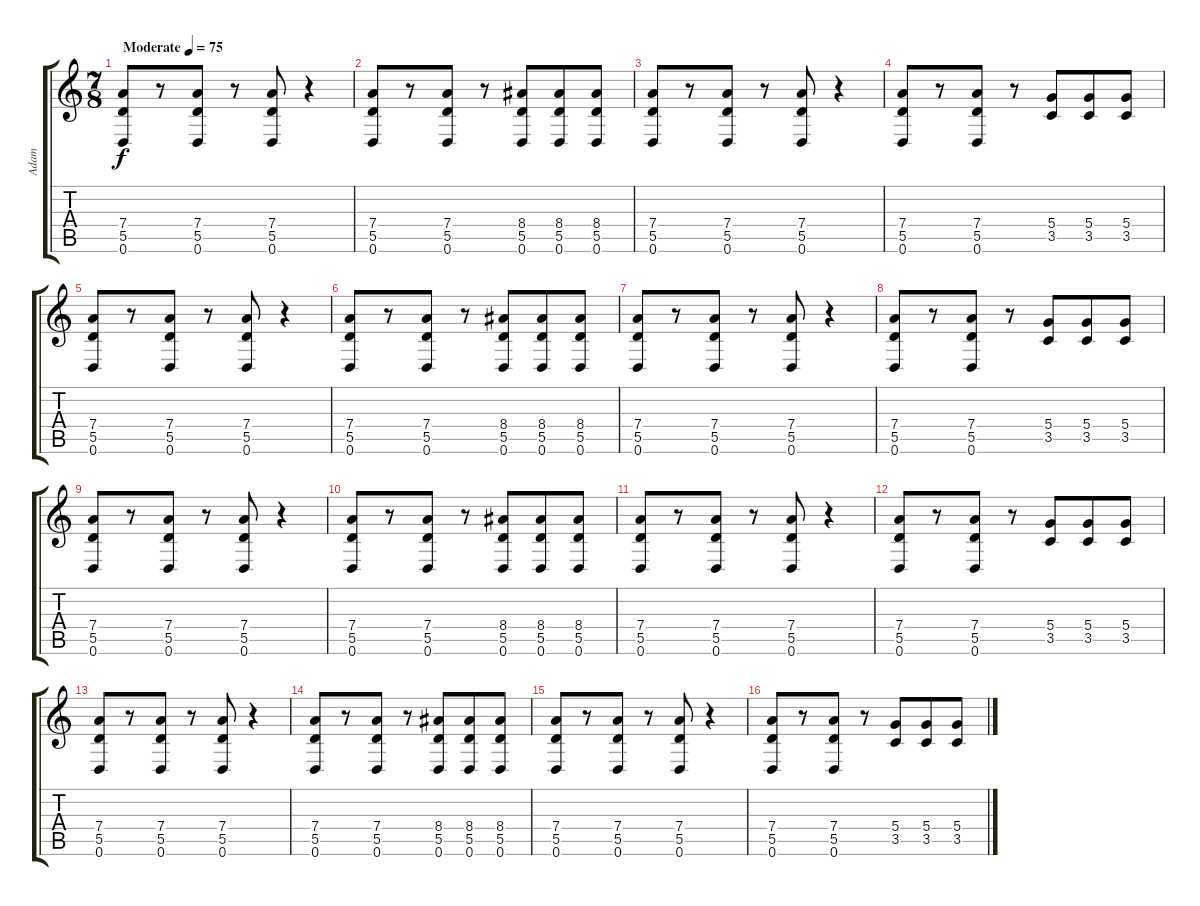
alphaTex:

\track ("Adam" "Adam") {instrument distortionguitar}
\staff {score tabs}
\tuning (E4 B3 G3 D3 A2 D2) {hide}
\ts (7 8)
\tempo (75 "Moderate")
\tempo 195
\tempo (75 "Moderate")
\clef g2
\ks c
(7.4 5.5 0.6).8{dy f instrument distortionguitar} r.8 (7.4 5.5 0.6).8 r.8 (7.4 5.5 0.6).8 r.4 |
(7.4 5.5 0.6).8 r.8 (7.4 5.5 0.6).8 r.8 (8.4 5.5 0.6).8 (8.4 5.5 0.6).8 (8.4 5.5 0.6).8 |
(7.4 5.5 0.6).8 r.8 (7.4 5.5 0.6).8 r.8 (7.4 5.5 0.6).8 r.4 |
(7.4 5.5 0.6).8 r.8 (7.4 5.5 0.6).8 r.8 (5.4 3.5).8 (5.4 3.5).8 (5.4 3.5).8 |
(7.4 5.5 0.6).8 r.8 (7.4 5.5 0.6).8 r.8 (7.4 5.5 0.6).8 r.4 |
(7.4 5.5 0.6).8 r.8 (7.4 5.5 0.6).8 r.8 (8.4 5.5 0.6).8 (8.4 5.5 0.6).8 (8.4 5.5 0.6).8 |
(7.4 5.5 0.6).8 r.8 (7.4 5.5 0.6).8 r.8 (7.4 5.5 0.6).8 r.4 |
(7.4 5.5 0.6).8 r.8 (7.4 5.5 0.6).8 r.8 (5.4 3.5).8 (5.4 3.5).8 (5.4 3.5).8 |
(7.4 5.5 0.6).8 r.8 (7.4 5.5 0.6).8 r.8 (7.4 5.5 0.6).8 r.4 |
(7.4 5.5 0.6).8 r.8 (7.4 5.5 0.6).8 r.8 (8.4 5.5 0.6).8 (8.4 5.5 0.6).8 (8.4 5.5 0.6).8 |
(7.4 5.5 0.6).8 r.8 (7.4 5.5 0.6).8 r.8 (7.4 5.5 0.6).8 r.4 |
(7.4 5.5 0.6).8 r.8 (7.4 5.5 0.6).8 r.8 (5.4 3.5).8 (5.4 3.5).8 (5.4 3.5).8 |
(7.4 5.5 0.6).8 r.8 (7.4 5.5 0.6).8 r.8 (7.4 5.5 0.6).8 r.4 |
(7.4 5.5 0.6).8 r.8 (7.4 5.5 0.6).8 r.8 (8.4 5.5 0.6).8 (8.4 5.5 0.6).8 (8.4 5.5 0.6).8 |
(7.4 5.5 0.6).8 r.8 (7.4 5.5 0.6).8 r.8 (7.4 5.5 0.6).8 r.4 |
(7.4 5.5 0.6).8 r.8 (7.4 5.5 0.6).8 r.8 (5.4 3.5).8 (5.4 3.5).8 (5.4 3.5).8
